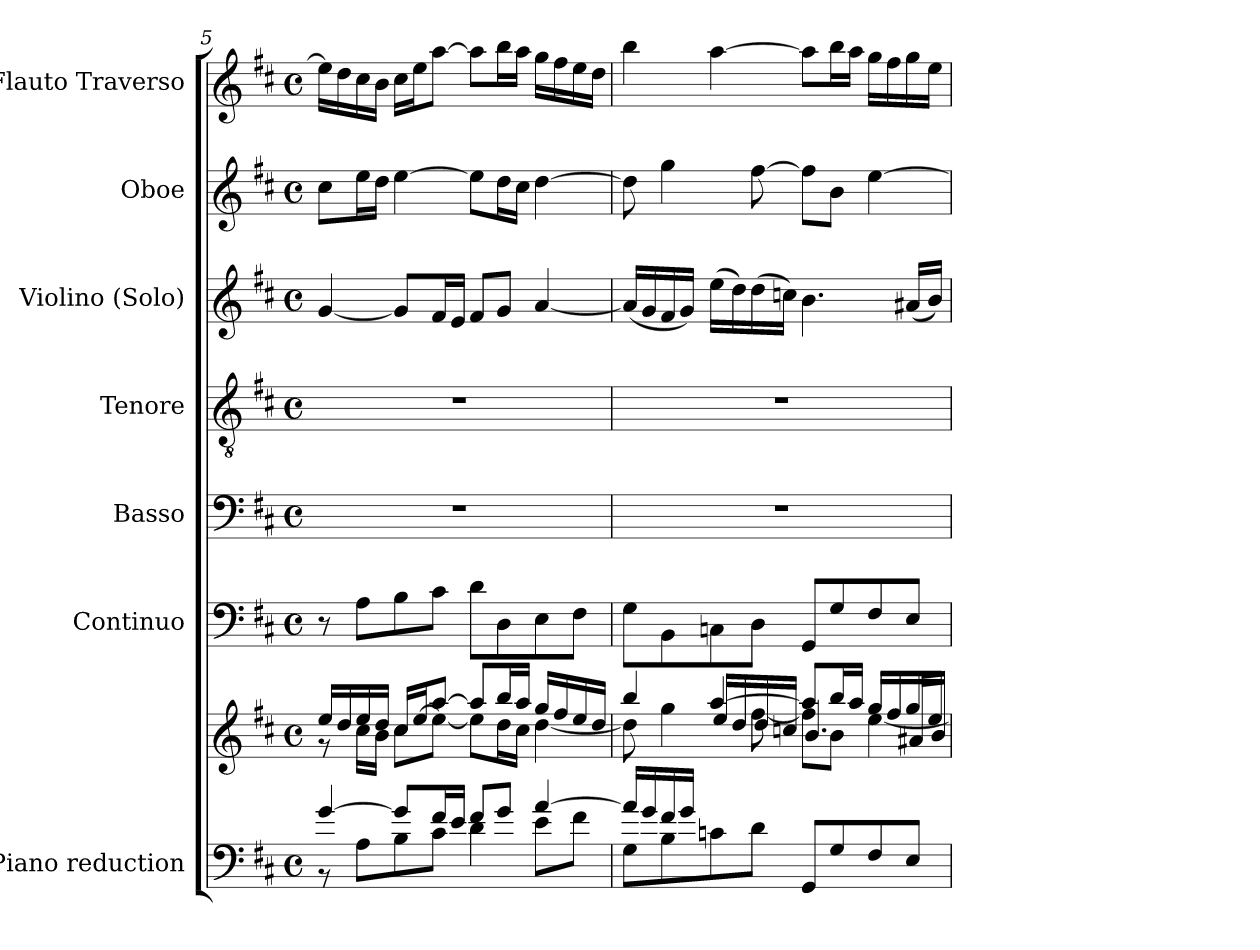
**kern	**kern	**kern	**kern	**kern	**kern	**kern	**kern
*part7	*part7	*part6	*part5	*part4	*part3	*part2	*part1
*staff8	*staff7	*staff6	*staff5	*staff4	*staff3	*staff2	*staff1
*I"Piano reduction	*	*I"Continuo	*I"Basso	*I"Tenore	*I"Violino (Solo)	*I"Oboe	*I"Flauto Traverso
*I'Pno	*	*	*	*	*I'Vln	*I'Ob	*I'Fl
*clefF4	*clefG2	*clefF4	*clefF4	*clefGv2	*clefG2	*clefG2	*clefG2
*k[f#c#]	*k[f#c#]	*k[f#c#]	*k[f#c#]	*k[f#c#]	*k[f#c#]	*k[f#c#]	*k[f#c#]
*M4/4	*M4/4	*M4/4	*M4/4	*M4/4	*M4/4	*M4/4	*M4/4
*met(c)	*met(c)	*met(c)	*met(c)	*met(c)	*met(c)	*met(c)	*met(c)
=5	=5	=5	=5	=5	=5	=5	=5
*^	*^	*	*	*	*	*	*
[4g/	8r	16ee/LL	8r	8r	1r	1r	[4g/	8cc#\L	16ee\LL]
.	.	16dd/	.	.	.	.	.	.	16dd\
.	8A\L	16ee/	16cc#\LL	8A\L	.	.	.	16ee\L	16cc#\
.	.	16dd/JJ	16b\JJ	.	.	.	.	16dd\JJ	16b\JJ
8g/L]	8B\	16cc#/LL	8cc#\L	8B\	.	.	8g/L]	[4ee\	16cc#\LL
.	.	[16ee/J	.	.	.	.	.	.	16ee\J
16f#/L	8c#\J	[8aa/J	8ee\J_	8c#\J	.	.	16f#/L	.	[8aa\J
16e/JJ	.	.	.	.	.	.	16e/JJ	.	.
8f#/L	4d\	8aa/L]	8ee\L]	8d\L	.	.	8f#/L	8ee\L]	8aa\L]
8g/J	.	16bb/L	16dd\L	8D\	.	.	8g/J	16dd\L	16bb\L
.	.	16aa/JJ	16cc#\JJ	.	.	.	.	16cc#\JJ	16aa\JJ
[4a/	8e\L	16gg/LL	[4dd\	8E\	.	.	[4a/	[4dd\	16gg\LL
.	.	16ff#/	.	.	.	.	.	.	16ff#\
.	8f#\J	16ee/	.	8F#\J	.	.	.	.	16ee\
.	.	16dd/JJ	.	.	.	.	.	.	16dd\JJ
!!LO:PB:g=z
=6	=6	=6	=6	=6	=6	=6	=6	=6	=6
*	*	*	*^	*	*	*	*	*	*
16a/LL]	8G\L	4bb/	8dd\]	4ryy	8G\L	1r	1r	(<16a/LL]	8dd\]	4bb\
16g/	.	.	.	.	.	.	.	16g/	.	.
16f#/	8B\	.	4gg\	.	8BB\	.	.	16f#/	4gg\	.
16g/JJ	.	.	.	.	.	.	.	16g/JJ)	.	.
2.ryy	8cn\	[4aa/	.	16ee/LL	8Cn\	.	.	(>16ee\LL	.	[4aa\
.	.	.	.	16dd/	.	.	.	16dd\)	.	.
.	8d\J	.	[8ff#\	16dd/	8D\J	.	.	(>16dd\	[8ff#\	.
.	.	.	.	16ccn/JJ	.	.	.	16ccn\JJ)	.	.
.	8GG/L	8aa/L]	8ff#\L]	4.b/	8GG/L	.	.	4.b\	8ff#\L]	8aa\L]
.	8G/	16bb/L	8b\J	.	8G/	.	.	.	8b\J	16bb\L
.	.	16aa/JJ	.	.	.	.	.	.	.	16aa\JJ
.	8F#/	16gg/LL	[4ee\	.	8F#/	.	.	.	[4ee\	16gg\LL
.	.	16ff#/	.	.	.	.	.	.	.	16ff#\
.	8E/J	16gg/	.	16a#X/LL	8E/J	.	.	(<16a#X/LL	.	16gg\
.	.	16ee/JJ	.	16b/JJ	.	.	.	16b/JJ)	.	16ee\JJ
*v	*v	*	*	*	*	*	*	*	*	*
*	*v	*v	*v	*	*	*	*	*	*
=	=	=	=	=	=	=	=
*-	*-	*-	*-	*-	*-	*-	*-
